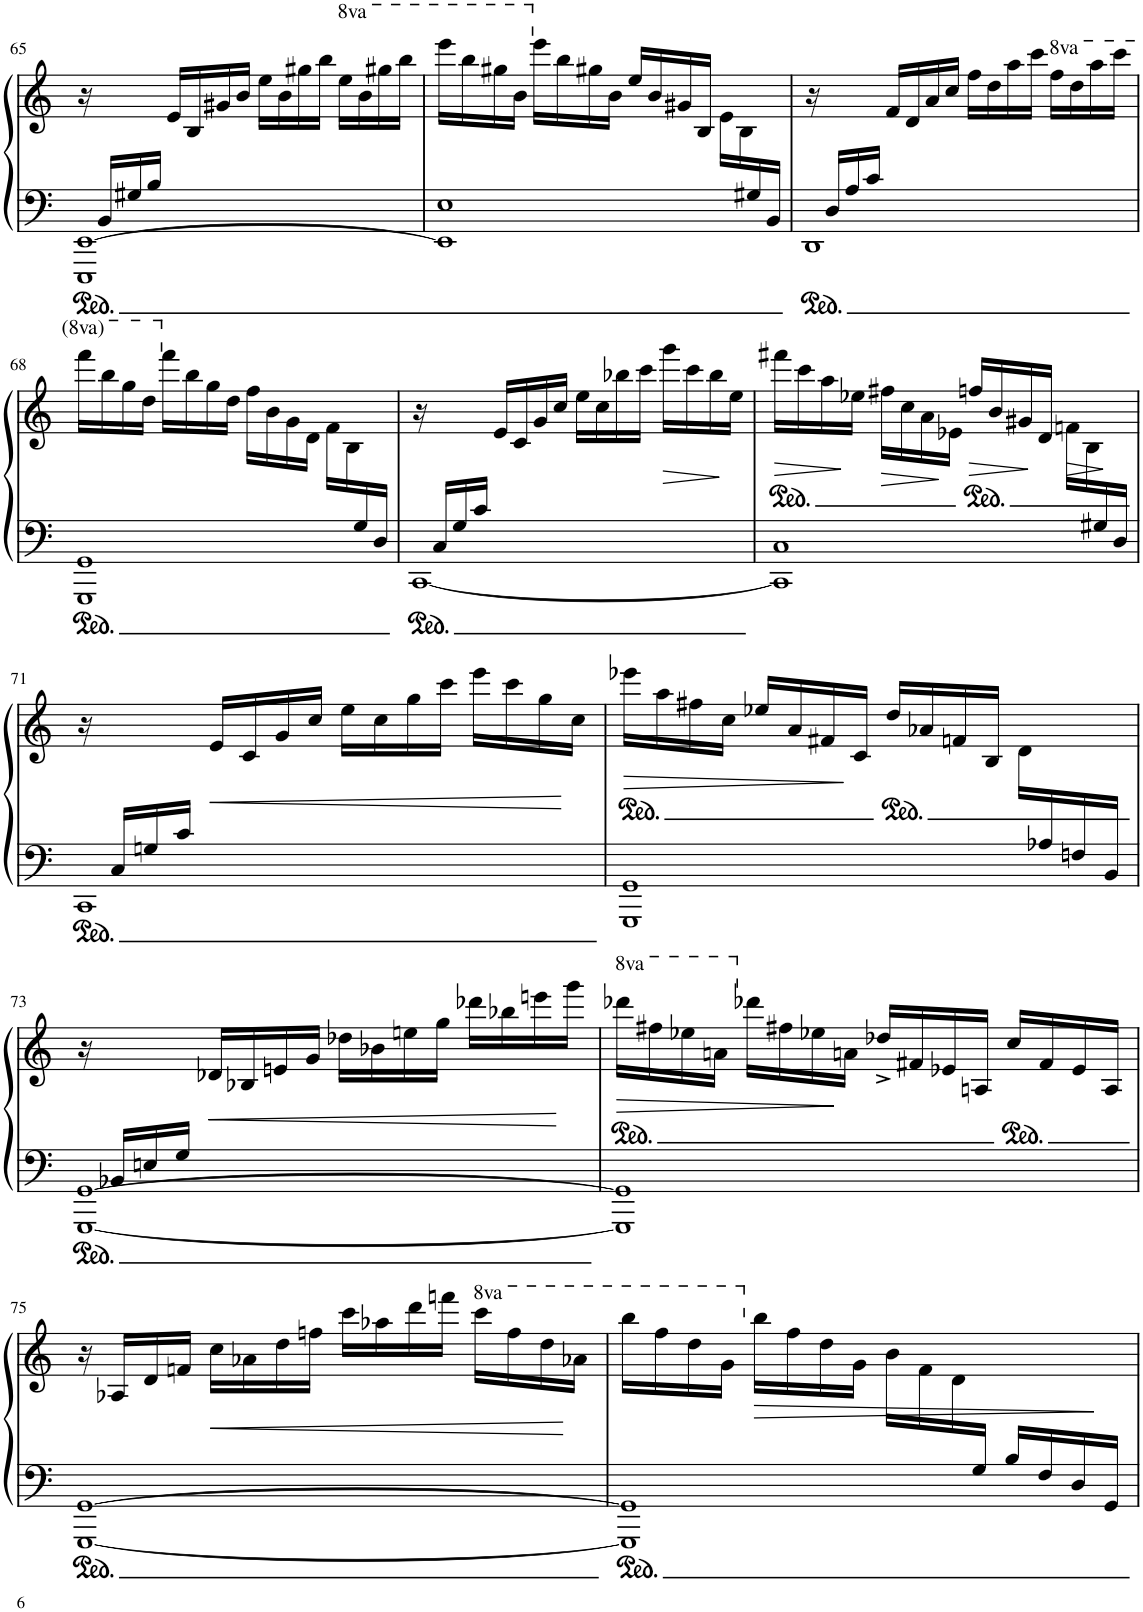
**kern	**kern	**dynam
*part1	*part1	*part1
*staff2	*staff1	*staff1/2
*I"Piano	*	*
*I'Pno	*	*
!!LO:PB:g=z
*clefF4	*clefG2	*
*k[]	*k[]	*
*M4/4	*M4/4	*
*met(c)	*met(c)	*
=65	=65	=65
*^	*	*
16ryy	1EEE [1EE	16r	.
16BB/LL	.	8.ryy	.
16G#X/	.	.	.
16B/JJ	.	.	.
2.ryy	.	16e/LL	.
.	.	16B/	.
.	.	16g#X/	.
.	.	16b/JJ	.
.	.	16ee\LL	.
.	.	16b\	.
.	.	16gg#X\	.
.	.	16bb\JJ	.
*	*	*8va	*
.	.	16eee\LL	.
.	.	16bb\	.
.	.	16ggg#X\	.
.	.	16bbb\JJ	.
=66	=66	=66	=66
2..ryy	1EE] 1E	16eeee\LL	.
.	.	16bbb\	.
.	.	16ggg#X\	.
.	.	16bb\JJ	.
*	*	*X8va	*
.	.	16eee\LL	.
.	.	16bb\	.
.	.	16gg#X\	.
.	.	16b\JJ	.
.	.	16ee/LL	.
.	.	16b/	.
.	.	16g#X/	.
.	.	16B/JJ	.
.	.	16e\LL	.
.	.	16B\	.
16G#X/	.	8ryy	.
16BB/JJ	.	.	.
=67	=67	=67	=67
16ryy	1DD	16r	.
16D/LL	.	8.ryy	.
16A/	.	.	.
16c/JJ	.	.	.
2.ryy	.	16f/LL	.
.	.	16d/	.
.	.	16a/	.
.	.	16cc/JJ	.
.	.	16ff\LL	.
.	.	16dd\	.
.	.	16aa\	.
.	.	16ccc\JJ	.
*	*	*8va	*
.	.	16fff\LL	.
.	.	16ddd\	.
.	.	16aaa\	.
.	.	16cccc\JJ	.
!!LO:LB:g=z
=68	=68	=68	=68
2..ryy	1GGG 1GG	16ffff\LL	.
.	.	16bbb\	.
.	.	16ggg\	.
.	.	16ddd\JJ	.
*	*	*X8va	*
.	.	16fff\LL	.
.	.	16bb\	.
.	.	16gg\	.
.	.	16dd\JJ	.
.	.	16ff\LL	.
.	.	16b\	.
.	.	16g\	.
.	.	16d\JJ	.
.	.	16f\LL	.
.	.	16B\	.
16G/	.	8ryy	.
16D/JJ	.	.	.
=69	=69	=69	=69
16ryy	[1CC	16r	.
16C/LL	.	8.ryy	.
16G/	.	.	.
16c/JJ	.	.	.
2.ryy	.	16e/LL	.
.	.	16c/	.
.	.	16g/	.
.	.	16cc/JJ	.
.	.	16ee\LL	.
.	.	16cc\	.
.	.	16bb-X\	.
.	.	16ccc\JJ	.
!	!	!	!LO:HP:b
.	.	16ggg\LL	>
.	.	16ccc\	.
.	.	16bb-\	.
.	.	16ee\JJ	]
=70	=70	=70	=70
!	!	!	!LO:HP:b
2..ryy	1CC] 1C	16fff#X\LL	>
.	.	16ccc\	.
.	.	16aa\	.
.	.	16ee-X\JJ	]
!	!	!	!LO:HP:b
.	.	16ff#X\LL	>
.	.	16cc\	.
.	.	16a\	.
.	.	16e-X\JJ	]
!	!	!	!LO:HP:b
.	.	16ffn/LL	>
.	.	16b/	.
.	.	16g#X/	.
.	.	16d/JJ	]
!	!	!	!LO:HP:b
.	.	16fn\LL	>
.	.	16B\	.
16G#X/	.	8ryy	.
16D/JJ	.	.	]
!!LO:LB:g=z
=71	=71	=71	=71
16ryy	1CC	16r	.
16C/LL	.	8.ryy	.
16Gn/	.	.	.
16c/JJ	.	.	.
!	!	!	!LO:HP:b
2.ryy	.	16e/LL	<
.	.	16c/	.
.	.	16g/	.
.	.	16cc/JJ	.
.	.	16ee\LL	.
.	.	16cc\	.
.	.	16gg\	.
.	.	16ccc\JJ	.
.	.	16eee\LL	.
.	.	16ccc\	.
.	.	16gg\	.
.	.	16cc\JJ	[
=72	=72	=72	=72
!	!	!	!LO:HP:b
16ryy	1GGG 1GG	16eee-X\LL	>
.	.	16aa\	.
.	.	16ff#X\	.
.	.	16cc\JJ	.
.	.	16ee-X/LL	.
.	.	16a/	.
.	.	16f#X/	.
.	.	16c/JJ	]
.	.	16dd/LL	.
.	.	16a-X/	.
.	.	16fn/	.
.	.	16B/JJ	.
.	.	16d\LL	.
16A-X/	.	8.ryy	.
16Fn/	.	.	.
16BB/JJ	.	.	.
!!LO:LB:g=z
=73	=73	=73	=73
16ryy	[1GGG [1GG	16r	.
16BB-X/LL	.	8.ryy	.
16En/	.	.	.
16G/JJ	.	.	.
!	!	!	!LO:HP:b
2.ryy	.	16d-X/LL	<
.	.	16B-X/	.
.	.	16en/	.
.	.	16g/JJ	.
.	.	16dd-X\LL	.
.	.	16b-X\	.
.	.	16een\	.
.	.	16gg\JJ	.
.	.	16ddd-X\LL	.
.	.	16bb-X\	.
.	.	16eeen\	.
.	.	16ggg\JJ	[
*v	*v	*	*
=74	=74	=74
*	*8va	*
1GGG] 1GG]	16dddd-X\LL	.
!	!	!LO:HP:b
.	16fff#X\	>
.	16eee-X\	.
.	16aan\JJ	.
*	*X8va	*
.	16ddd-X\LL	.
.	16ff#X\	.
.	16ee-X\	.
.	16an\JJ	]
.	16dd-X^/LL	.
.	16f#X/	.
.	16e-X/	.
.	16An/JJ	.
.	16cc/LL	.
.	16f#/	.
.	16e-/	.
.	16A/JJ	.
!!LO:LB:g=z
=75	=75	=75
[1GGG [1GG	16r	.
.	16A-X/LL	.
.	16d/	.
.	16fn/JJ	.
!	!	!LO:HP:b
.	16cc\LL	<
.	16a-X\	.
.	16dd\	.
.	16ffn\JJ	.
.	16ccc\LL	.
.	16aa-X\	.
.	16ddd\	.
.	16fffn\JJ	.
*	*8va	*
.	16cccc\LL	.
.	16fff\	.
.	16ddd\	.
.	16aa-X\JJ	[
=76	=76	=76
*^	*	*
8.ryy	1GGG] 1GG]	16bbb\LL	.
.	.	16fff\	.
.	.	16ddd\	.
.	.	16gg\JJ	.
*	*	*X8va	*
!	!	!	!LO:HP:b
.	.	16bb\LL	>
.	.	16ff\	.
.	.	16dd\	.
.	.	16g\JJ	.
.	.	16b\LL	.
.	.	16f\	.
.	.	16d\	.
16G/JJ	.	16ryy	.
16B/LL	.	.	.
16F/	.	.	.
16D/	.	.	.
16GG/JJ	.	.	]
*v	*v	*	*
=	=	=
*-	*-	*-
